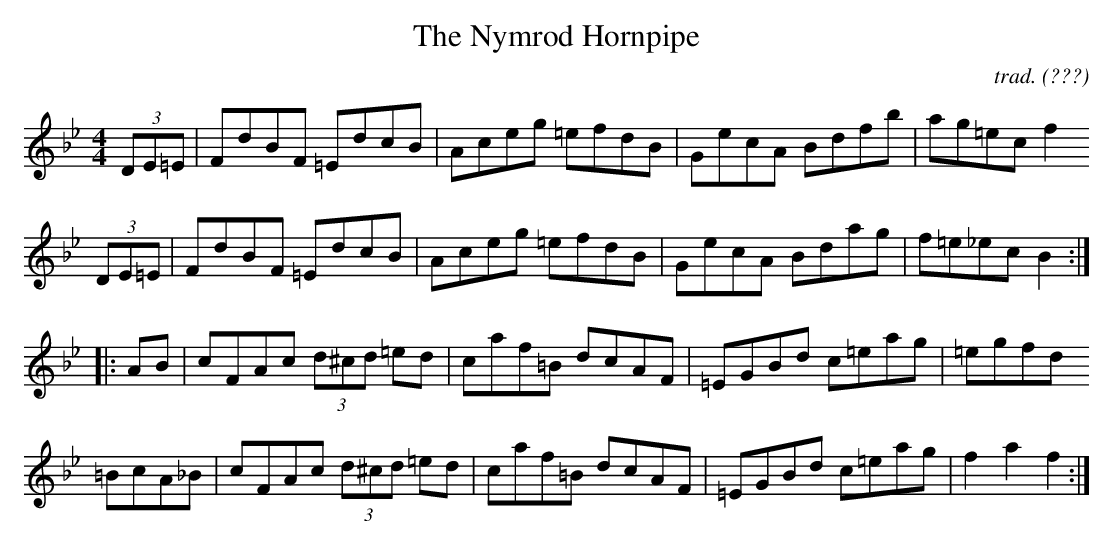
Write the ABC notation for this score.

X:1
T:The Nymrod Hornpipe
M:4/4
L:1/8
C:trad. (???)
K:Bb
(3DE=E | FdBF =EdcB | Aceg =efdB | GecA Bdfb | ag=ec f2
(3DE=E | FdBF =EdcB | Aceg =efdB| GecA Bdag | f=e_ec B2 :|
|:AB | cFAc (3d^cd =ed | caf=B dcAF |=EGBd c=eag |=egfd
=BcA_B| cFAc (3d^cd =ed| caf=B dcAF|=EGBd c=eag| f2 a2 f2:|
